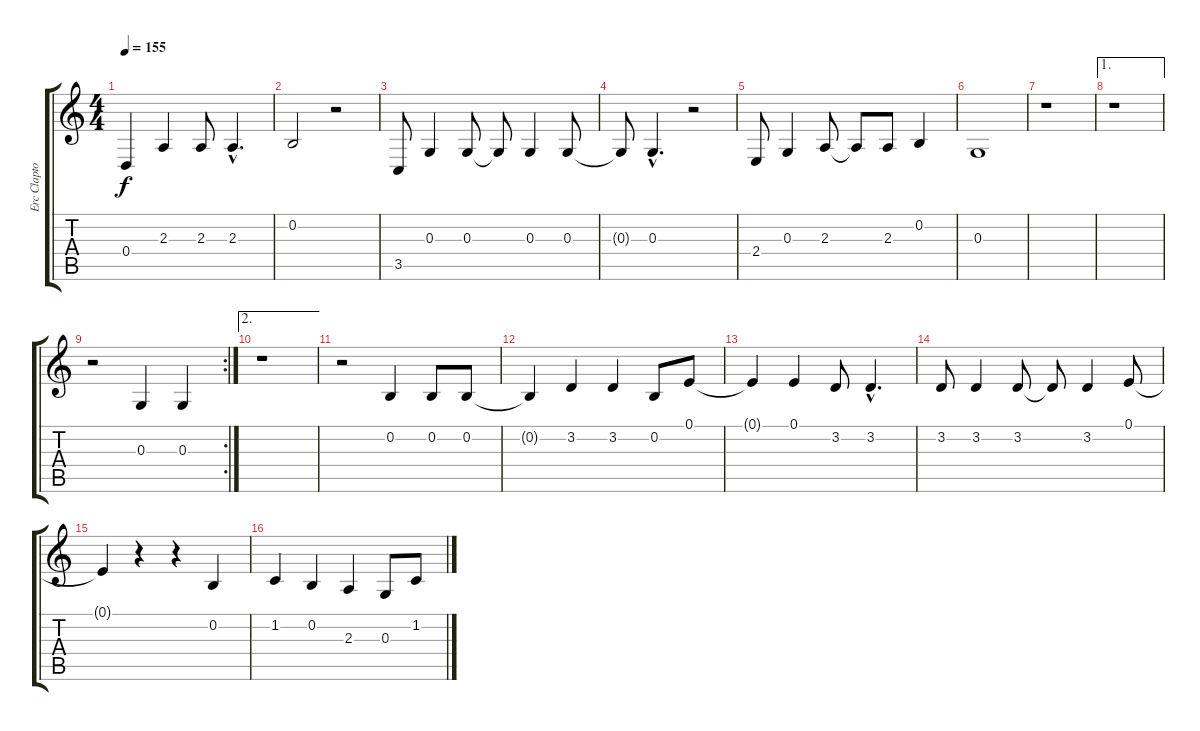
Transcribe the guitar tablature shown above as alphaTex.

\track ("Erc Clapton Voice" "Erc Clapto") {instrument harmonica}
\staff {score tabs}
\tuning (E4 B3 G3 D3 A2 E2) {hide}
\ts (4 4)
\tempo 155
\clef g2
\ks c
0.4.4{dy f} 2.3.4 2.3.8 2.3{hac}.4{d} |
0.2.2 r.2 |
3.5.8 0.3.4 0.3.8 0.3{t}.8 0.3.4 0.3.8 |
0.3{t}.8 0.3{hac}.4{d} r.2 |
2.4.8 0.3.4 2.3.8 2.3{t}.8 2.3.8 0.2.4 |
0.3.1 |
r.1 |
\ae 1
r.1 |
\rc 2
r.2 0.3.4 0.3.4 |
\ae 2
r.1 |
r.2 0.2.4 0.2.8 0.2.8 |
0.2{t}.4 3.2.4 3.2.4 0.2.8 0.1.8 |
0.1{t}.4 0.1.4 3.2.8 3.2{hac}.4{d} |
3.2.8 3.2.4 3.2.8 3.2{t}.8 3.2.4 0.1.8 |
0.1{t}.4 r.4 r.4 0.2.4 |
1.2.4 0.2.4 2.3.4 0.3.8 1.2.8
